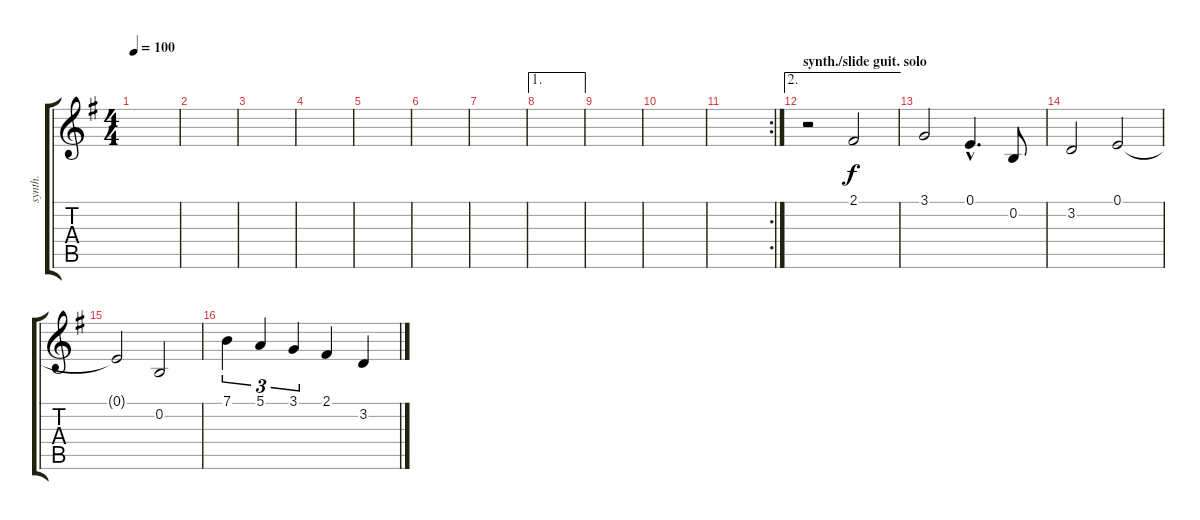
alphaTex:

\track ("synth." "synth.") {instrument pad3polysynth}
\staff {score tabs}
\tuning (E4 B3 G3 D3 A2 E2) {hide}
\ts (4 4)
\tempo 100
\clef g2
\ks g
|
|
|
|
|
|
|
\ae 1
|
|
|
\rc 2
|
\ae 2
\section ("" "synth./slide guit. solo")
r.2 2.1.2 |
3.1.2 0.1{hac}.4{d} 0.2.8 |
3.2.2 0.1.2 |
0.1{t}.2 0.2.2 |
7.1.4{tu (3 2)} 5.1.4{tu (3 2)} 3.1.4{tu (3 2)} 2.1.4 3.2.4
